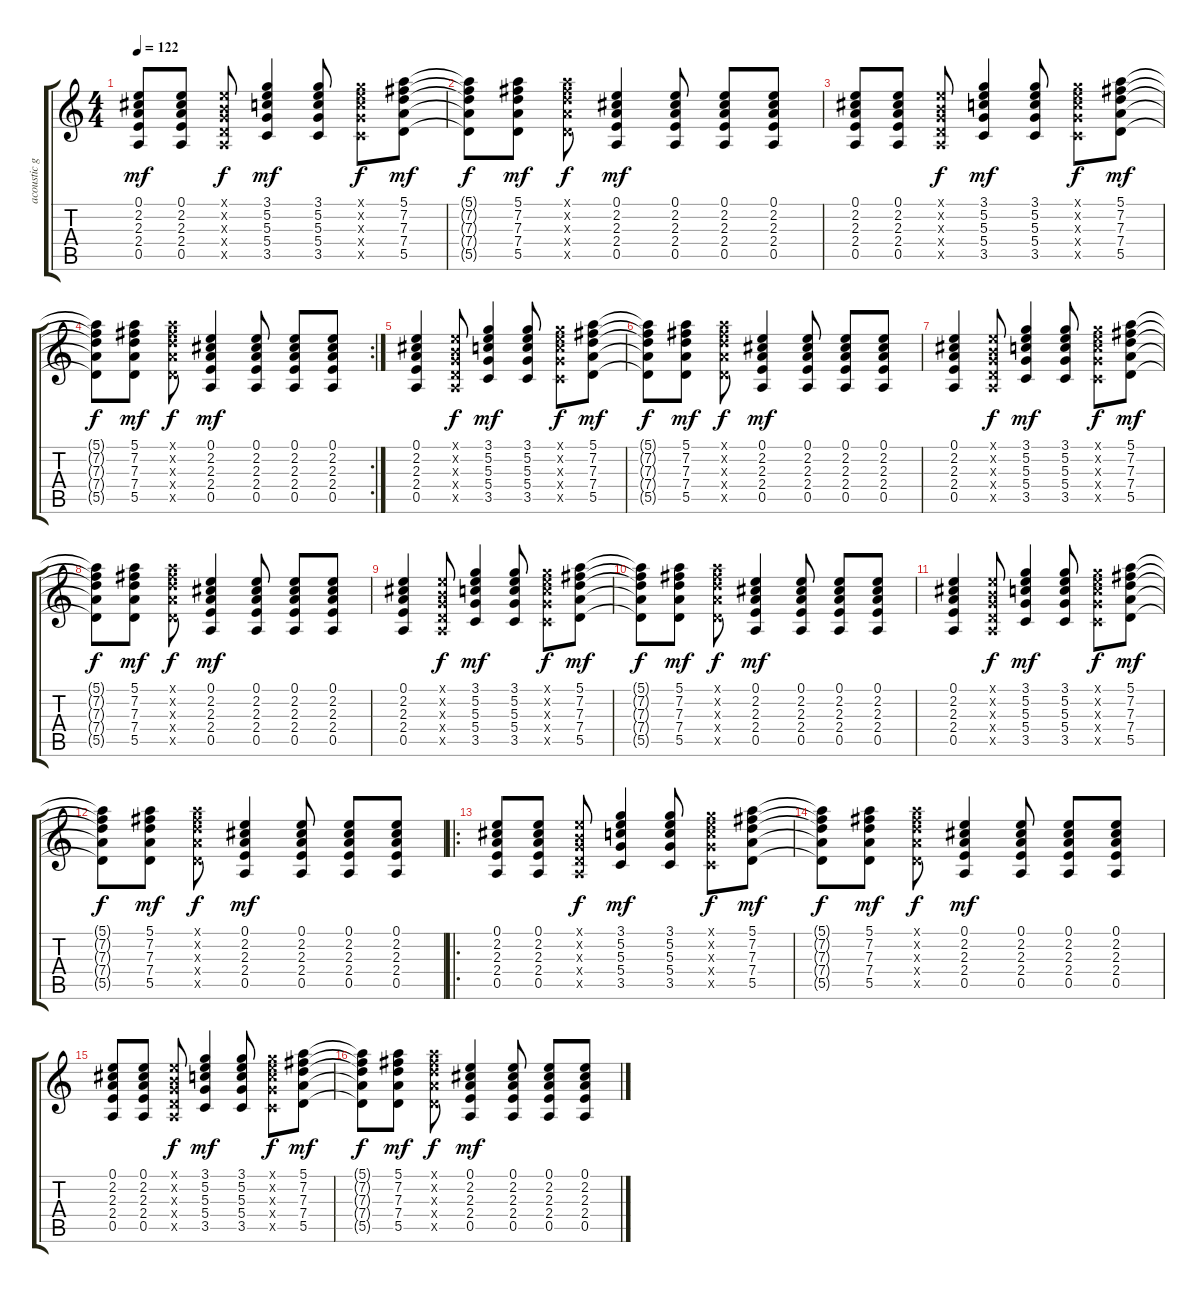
\track ("acoustic guitar" "acoustic g") {instrument acousticguitarnylon}
\staff {score tabs}
\tuning (E4 B3 G3 D3 A2 E2) {hide}
\ts (4 4)
\tempo 122
\clef g2
\ks c
(0.1 2.2 2.3 2.4 0.5).8{dy mf} (0.1 2.2 2.3 2.4 0.5).8 (0.1{x} 0.2{x} 0.3{x} 0.4{x} 0.5{x}).8{dy f} (3.1 5.2 5.3 5.4 3.5).4{dy mf} (3.1 5.2 5.3 5.4 3.5).8 (3.1{x} 5.2{x} 5.3{x} 5.4{x} 3.5{x}).8{dy f} (5.1 7.2 7.3 7.4 5.5).8{dy mf} |
(5.1{t} 7.2{t} 7.3{t} 7.4{t} 5.5{t}).8{dy f} (5.1 7.2 7.3 7.4 5.5).8{dy mf} (5.1{x} 7.2{x} 7.3{x} 7.4{x} 5.5{x}).8{dy f} (0.1 2.2 2.3 2.4 0.5).4{dy mf} (0.1 2.2 2.3 2.4 0.5).8 (0.1 2.2 2.3 2.4 0.5).8 (0.1 2.2 2.3 2.4 0.5).8 |
(0.1 2.2 2.3 2.4 0.5).8 (0.1 2.2 2.3 2.4 0.5).8 (0.1{x} 0.2{x} 0.3{x} 0.4{x} 0.5{x}).8{dy f} (3.1 5.2 5.3 5.4 3.5).4{dy mf} (3.1 5.2 5.3 5.4 3.5).8 (3.1{x} 5.2{x} 5.3{x} 5.4{x} 3.5{x}).8{dy f} (5.1 7.2 7.3 7.4 5.5).8{dy mf} |
\rc 2
(5.1{t} 7.2{t} 7.3{t} 7.4{t} 5.5{t}).8{dy f} (5.1 7.2 7.3 7.4 5.5).8{dy mf} (5.1{x} 7.2{x} 7.3{x} 7.4{x} 5.5{x}).8{dy f} (0.1 2.2 2.3 2.4 0.5).4{dy mf} (0.1 2.2 2.3 2.4 0.5).8 (0.1 2.2 2.3 2.4 0.5).8 (0.1 2.2 2.3 2.4 0.5).8 |
(0.1 2.2 2.3 2.4 0.5).4 (0.1{x} 0.2{x} 0.3{x} 0.4{x} 0.5{x}).8{dy f} (3.1 5.2 5.3 5.4 3.5).4{dy mf} (3.1 5.2 5.3 5.4 3.5).8 (3.1{x} 5.2{x} 5.3{x} 5.4{x} 3.5{x}).8{dy f} (5.1 7.2 7.3 7.4 5.5).8{dy mf} |
(5.1{t} 7.2{t} 7.3{t} 7.4{t} 5.5{t}).8{dy f} (5.1 7.2 7.3 7.4 5.5).8{dy mf} (5.1{x} 7.2{x} 7.3{x} 7.4{x} 5.5{x}).8{dy f} (0.1 2.2 2.3 2.4 0.5).4{dy mf} (0.1 2.2 2.3 2.4 0.5).8 (0.1 2.2 2.3 2.4 0.5).8 (0.1 2.2 2.3 2.4 0.5).8 |
(0.1 2.2 2.3 2.4 0.5).4 (0.1{x} 0.2{x} 0.3{x} 0.4{x} 0.5{x}).8{dy f} (3.1 5.2 5.3 5.4 3.5).4{dy mf} (3.1 5.2 5.3 5.4 3.5).8 (3.1{x} 5.2{x} 5.3{x} 5.4{x} 3.5{x}).8{dy f} (5.1 7.2 7.3 7.4 5.5).8{dy mf} |
(5.1{t} 7.2{t} 7.3{t} 7.4{t} 5.5{t}).8{dy f} (5.1 7.2 7.3 7.4 5.5).8{dy mf} (5.1{x} 7.2{x} 7.3{x} 7.4{x} 5.5{x}).8{dy f} (0.1 2.2 2.3 2.4 0.5).4{dy mf} (0.1 2.2 2.3 2.4 0.5).8 (0.1 2.2 2.3 2.4 0.5).8 (0.1 2.2 2.3 2.4 0.5).8 |
(0.1 2.2 2.3 2.4 0.5).4 (0.1{x} 0.2{x} 0.3{x} 0.4{x} 0.5{x}).8{dy f} (3.1 5.2 5.3 5.4 3.5).4{dy mf} (3.1 5.2 5.3 5.4 3.5).8 (3.1{x} 5.2{x} 5.3{x} 5.4{x} 3.5{x}).8{dy f} (5.1 7.2 7.3 7.4 5.5).8{dy mf} |
(5.1{t} 7.2{t} 7.3{t} 7.4{t} 5.5{t}).8{dy f} (5.1 7.2 7.3 7.4 5.5).8{dy mf} (5.1{x} 7.2{x} 7.3{x} 7.4{x} 5.5{x}).8{dy f} (0.1 2.2 2.3 2.4 0.5).4{dy mf} (0.1 2.2 2.3 2.4 0.5).8 (0.1 2.2 2.3 2.4 0.5).8 (0.1 2.2 2.3 2.4 0.5).8 |
(0.1 2.2 2.3 2.4 0.5).4 (0.1{x} 0.2{x} 0.3{x} 0.4{x} 0.5{x}).8{dy f} (3.1 5.2 5.3 5.4 3.5).4{dy mf} (3.1 5.2 5.3 5.4 3.5).8 (3.1{x} 5.2{x} 5.3{x} 5.4{x} 3.5{x}).8{dy f} (5.1 7.2 7.3 7.4 5.5).8{dy mf} |
(5.1{t} 7.2{t} 7.3{t} 7.4{t} 5.5{t}).8{dy f} (5.1 7.2 7.3 7.4 5.5).8{dy mf} (5.1{x} 7.2{x} 7.3{x} 7.4{x} 5.5{x}).8{dy f} (0.1 2.2 2.3 2.4 0.5).4{dy mf} (0.1 2.2 2.3 2.4 0.5).8 (0.1 2.2 2.3 2.4 0.5).8 (0.1 2.2 2.3 2.4 0.5).8 |
\ro
(0.1 2.2 2.3 2.4 0.5).8 (0.1 2.2 2.3 2.4 0.5).8 (0.1{x} 0.2{x} 0.3{x} 0.4{x} 0.5{x}).8{dy f} (3.1 5.2 5.3 5.4 3.5).4{dy mf} (3.1 5.2 5.3 5.4 3.5).8 (3.1{x} 5.2{x} 5.3{x} 5.4{x} 3.5{x}).8{dy f} (5.1 7.2 7.3 7.4 5.5).8{dy mf} |
(5.1{t} 7.2{t} 7.3{t} 7.4{t} 5.5{t}).8{dy f} (5.1 7.2 7.3 7.4 5.5).8{dy mf} (5.1{x} 7.2{x} 7.3{x} 7.4{x} 5.5{x}).8{dy f} (0.1 2.2 2.3 2.4 0.5).4{dy mf} (0.1 2.2 2.3 2.4 0.5).8 (0.1 2.2 2.3 2.4 0.5).8 (0.1 2.2 2.3 2.4 0.5).8 |
(0.1 2.2 2.3 2.4 0.5).8 (0.1 2.2 2.3 2.4 0.5).8 (0.1{x} 0.2{x} 0.3{x} 0.4{x} 0.5{x}).8{dy f} (3.1 5.2 5.3 5.4 3.5).4{dy mf} (3.1 5.2 5.3 5.4 3.5).8 (3.1{x} 5.2{x} 5.3{x} 5.4{x} 3.5{x}).8{dy f} (5.1 7.2 7.3 7.4 5.5).8{dy mf} |
(5.1{t} 7.2{t} 7.3{t} 7.4{t} 5.5{t}).8{dy f} (5.1 7.2 7.3 7.4 5.5).8{dy mf} (5.1{x} 7.2{x} 7.3{x} 7.4{x} 5.5{x}).8{dy f} (0.1 2.2 2.3 2.4 0.5).4{dy mf} (0.1 2.2 2.3 2.4 0.5).8 (0.1 2.2 2.3 2.4 0.5).8 (0.1 2.2 2.3 2.4 0.5).8
